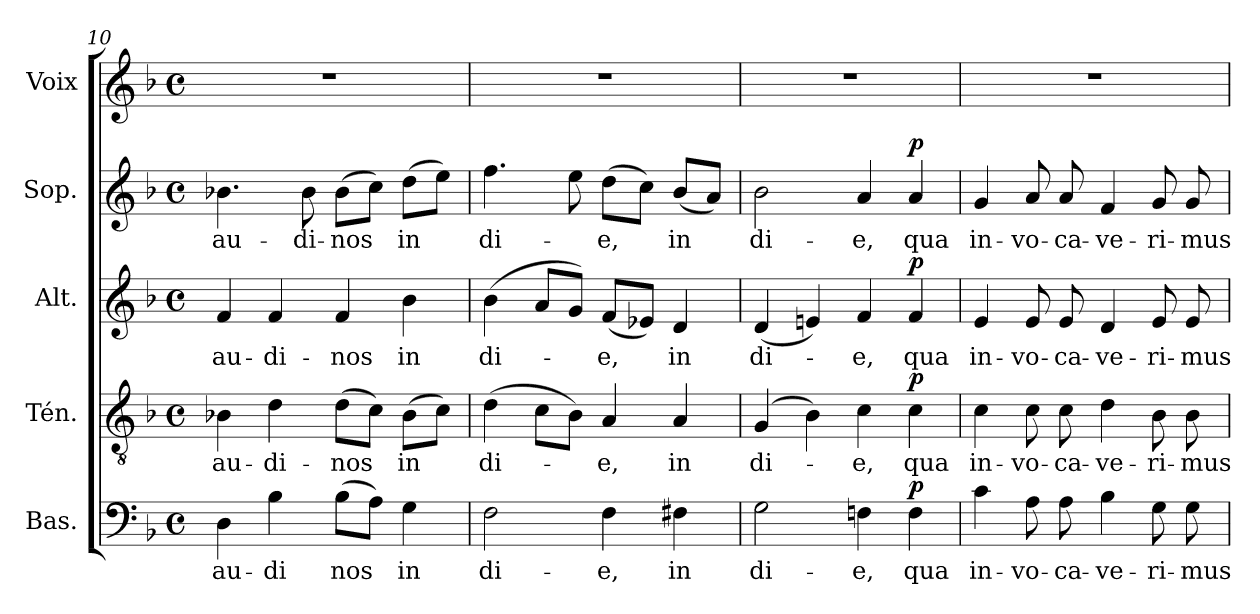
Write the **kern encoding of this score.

**kern	**text	**dynam	**kern	**text	**dynam	**kern	**text	**dynam	**kern	**text	**dynam	**kern
*part5	*part5	*part5	*part4	*part4	*part4	*part3	*part3	*part3	*part2	*part2	*part2	*part1
*staff5	*staff5	*staff5	*staff4	*staff4	*staff4	*staff3	*staff3	*staff3	*staff2	*staff2	*staff2	*staff1
*I"Bas.	*	*	*I"Tén.	*	*	*I"Alt.	*	*	*I"Sop.	*	*	*I"Voix
*I'B.	*	*	*I'T.	*	*	*I'A.	*	*	*I'S.	*	*	*I'Voix
!!LO:PB:g=z
*clefF4	*	*	*clefGv2	*	*	*clefG2	*	*	*clefG2	*	*	*clefG2
*	*	*	*ITrd7c12	*	*	*	*	*	*	*	*	*
*k[b-]	*	*	*k[b-]	*	*	*k[b-]	*	*	*k[b-]	*	*	*k[b-]
*F:	*	*	*F:	*	*	*F:	*	*	*F:	*	*	*F:
*M4/4	*	*	*M4/4	*	*	*M4/4	*	*	*M4/4	*	*	*M4/4
*met(c)	*	*	*met(c)	*	*	*met(c)	*	*	*met(c)	*	*	*met(c)
=10	=10	=10	=10	=10	=10	=10	=10	=10	=10	=10	=10	=10
!	!LO:LY:b:color=#000000	!	!	!	!	!	!	!	!	!	!	!
!	!	!	!	!LO:LY:b:color=#000000	!	!	!	!	!	!	!	!
!	!	!	!	!	!	!	!LO:LY:b:color=#000000	!	!	!	!	!
!	!	!	!	!	!	!	!	!	!	!LO:LY:b:color=#000000	!	!
4Di\	-au-	.	4BB-Xi\	-au-	.	4fi/	-au-	.	4.b-Xi\	-au-	.	1r
!	!LO:LY:b:color=#000000	!	!	!	!	!	!	!	!	!	!	!
!	!	!	!	!LO:LY:b:color=#000000	!	!	!	!	!	!	!	!
!	!	!	!	!	!	!	!LO:LY:b:color=#000000	!	!	!	!	!
4B-i\	-di	.	4Di\	-di-	.	4fi/	-di-	.	.	.	.	.
!	!	!	!	!	!	!	!	!	!	!LO:LY:b:color=#000000	!	!
.	.	.	.	.	.	.	.	.	8b-i\	-di-	.	.
!	!LO:LY:b:color=#000000	!	!	!	!	!	!	!	!	!	!	!
!	!	!	!	!LO:LY:b:color=#000000	!	!	!	!	!	!	!	!
!	!	!	!	!	!	!	!LO:LY:b:color=#000000	!	!	!	!	!
!	!	!	!	!	!	!	!	!	!	!LO:LY:b:color=#000000	!	!
(8B-i\L	nos	.	(8Di\L	-nos	.	4fi/	-nos	.	(8b-i\L	-nos	.	.
8Ai\J)	.	.	8Ci\J)	.	.	.	.	.	8cci\J)	.	.	.
!	!LO:LY:b:color=#000000	!	!	!	!	!	!	!	!	!	!	!
!	!	!	!	!LO:LY:b:color=#000000	!	!	!	!	!	!	!	!
!	!	!	!	!	!	!	!LO:LY:b:color=#000000	!	!	!	!	!
!	!	!	!	!	!	!	!	!	!	!LO:LY:b:color=#000000	!	!
4Gi\	in	.	(8BB-i\L	in	.	4b-i\	in	.	(8ddi\L	in	.	.
.	.	.	8Ci\J)	.	.	.	.	.	8eei\J)	.	.	.
=11	=11	=11	=11	=11	=11	=11	=11	=11	=11	=11	=11	=11
!	!LO:LY:b:color=#000000	!	!	!	!	!	!	!	!	!	!	!
!	!	!	!	!LO:LY:b:color=#000000	!	!	!	!	!	!	!	!
!	!	!	!	!	!	!	!LO:LY:b:color=#000000	!	!	!	!	!
!	!	!	!	!	!	!	!	!	!	!LO:LY:b:color=#000000	!	!
2Fi\	di-	.	(4Di\	di-	.	(4b-i\	di-	.	4.ffi\	di-	.	1r
.	.	.	8Ci\L	.	.	8ai/L	.	.	.	.	.	.
.	.	.	8BB-i\J)	.	.	8gi/J)	.	.	8eei\	.	.	.
!	!LO:LY:b:color=#000000	!	!	!	!	!	!	!	!	!	!	!
!	!	!	!	!LO:LY:b:color=#000000	!	!	!	!	!	!	!	!
!	!	!	!	!	!	!	!LO:LY:b:color=#000000	!	!	!	!	!
!	!	!	!	!	!	!	!	!	!	!LO:LY:b:color=#000000	!	!
4Fi\	-e,	.	4AAi/	-e,	.	(8fi/L	-e,	.	(8ddi\L	-e,	.	.
.	.	.	.	.	.	8e-Xi/J)	.	.	8cci\J)	.	.	.
!	!LO:LY:b:color=#000000	!	!	!	!	!	!	!	!	!	!	!
!	!	!	!	!LO:LY:b:color=#000000	!	!	!	!	!	!	!	!
!	!	!	!	!	!	!	!LO:LY:b:color=#000000	!	!	!	!	!
!	!	!	!	!	!	!	!	!	!	!LO:LY:b:color=#000000	!	!
4F#Xi\	in	.	4AAi/	in	.	4di/	in	.	(8b-i/L	in	.	.
.	.	.	.	.	.	.	.	.	8ai/J)	.	.	.
=12	=12	=12	=12	=12	=12	=12	=12	=12	=12	=12	=12	=12
!	!LO:LY:b:color=#000000	!	!	!	!	!	!	!	!	!	!	!
!	!	!	!	!LO:LY:b:color=#000000	!	!	!	!	!	!	!	!
!	!	!	!	!	!	!	!LO:LY:b:color=#000000	!	!	!	!	!
!	!	!	!	!	!	!	!	!	!	!LO:LY:b:color=#000000	!	!
2Gi\	di-	.	(4GGi/	di-	.	(4di/	di-	.	2b-i\	di-	.	1r
.	.	.	4BB-i\)	.	.	4eni/)	.	.	.	.	.	.
!	!LO:LY:b:color=#000000	!	!	!	!	!	!	!	!	!	!	!
!	!	!	!	!LO:LY:b:color=#000000	!	!	!	!	!	!	!	!
!	!	!	!	!	!	!	!LO:LY:b:color=#000000	!	!	!	!	!
!	!	!	!	!	!	!	!	!	!	!LO:LY:b:color=#000000	!	!
4Fni\	-e,	.	4Ci\	-e,	.	4fi/	-e,	.	4ai/	-e,	.	.
!	!LO:LY:b:color=#000000	!	!	!	!	!	!	!	!	!	!	!
!	!	!	!	!LO:LY:b:color=#000000	!	!	!	!	!	!	!	!
!	!	!	!	!	!	!	!LO:LY:b:color=#000000	!	!	!	!	!
!	!	!	!	!	!	!	!	!	!	!LO:LY:b:color=#000000	!	!
4Fi\	qua	p	4Ci\	qua	p	4fi/	qua	p	4ai/	qua	p	.
=13	=13	=13	=13	=13	=13	=13	=13	=13	=13	=13	=13	=13
!	!LO:LY:b:color=#000000	!	!	!	!	!	!	!	!	!	!	!
!	!	!	!	!LO:LY:b:color=#000000	!	!	!	!	!	!	!	!
!	!	!	!	!	!	!	!LO:LY:b:color=#000000	!	!	!	!	!
!	!	!	!	!	!	!	!	!	!	!LO:LY:b:color=#000000	!	!
4ci\	in-	.	4Ci\	in-	.	4ei/	in-	.	4gi/	in-	.	1r
!	!LO:LY:b:color=#000000	!	!	!	!	!	!	!	!	!	!	!
!	!	!	!	!LO:LY:b:color=#000000	!	!	!	!	!	!	!	!
!	!	!	!	!	!	!	!LO:LY:b:color=#000000	!	!	!	!	!
!	!	!	!	!	!	!	!	!	!	!LO:LY:b:color=#000000	!	!
8Ai\	-vo-	.	8Ci\	-vo-	.	8ei/	-vo-	.	8ai/	-vo-	.	.
!	!LO:LY:b:color=#000000	!	!	!	!	!	!	!	!	!	!	!
!	!	!	!	!LO:LY:b:color=#000000	!	!	!	!	!	!	!	!
!	!	!	!	!	!	!	!LO:LY:b:color=#000000	!	!	!	!	!
!	!	!	!	!	!	!	!	!	!	!LO:LY:b:color=#000000	!	!
8Ai\	-ca-	.	8Ci\	-ca-	.	8ei/	-ca-	.	8ai/	-ca-	.	.
!	!LO:LY:b:color=#000000	!	!	!	!	!	!	!	!	!	!	!
!	!	!	!	!LO:LY:b:color=#000000	!	!	!	!	!	!	!	!
!	!	!	!	!	!	!	!LO:LY:b:color=#000000	!	!	!	!	!
!	!	!	!	!	!	!	!	!	!	!LO:LY:b:color=#000000	!	!
4B-i\	-ve-	.	4Di\	-ve-	.	4di/	-ve-	.	4fi/	-ve-	.	.
!	!LO:LY:b:color=#000000	!	!	!	!	!	!	!	!	!	!	!
!	!	!	!	!LO:LY:b:color=#000000	!	!	!	!	!	!	!	!
!	!	!	!	!	!	!	!LO:LY:b:color=#000000	!	!	!	!	!
!	!	!	!	!	!	!	!	!	!	!LO:LY:b:color=#000000	!	!
8Gi\	-ri-	.	8BB-i\	-ri-	.	8ei/	-ri-	.	8gi/	-ri-	.	.
!	!LO:LY:b:color=#000000	!	!	!	!	!	!	!	!	!	!	!
!	!	!	!	!LO:LY:b:color=#000000	!	!	!	!	!	!	!	!
!	!	!	!	!	!	!	!LO:LY:b:color=#000000	!	!	!	!	!
!	!	!	!	!	!	!	!	!	!	!LO:LY:b:color=#000000	!	!
8Gi\	-mus	.	8BB-i\	-mus	.	8ei/	-mus	.	8gi/	-mus	.	.
=	=	=	=	=	=	=	=	=	=	=	=	=
*-	*-	*-	*-	*-	*-	*-	*-	*-	*-	*-	*-	*-
